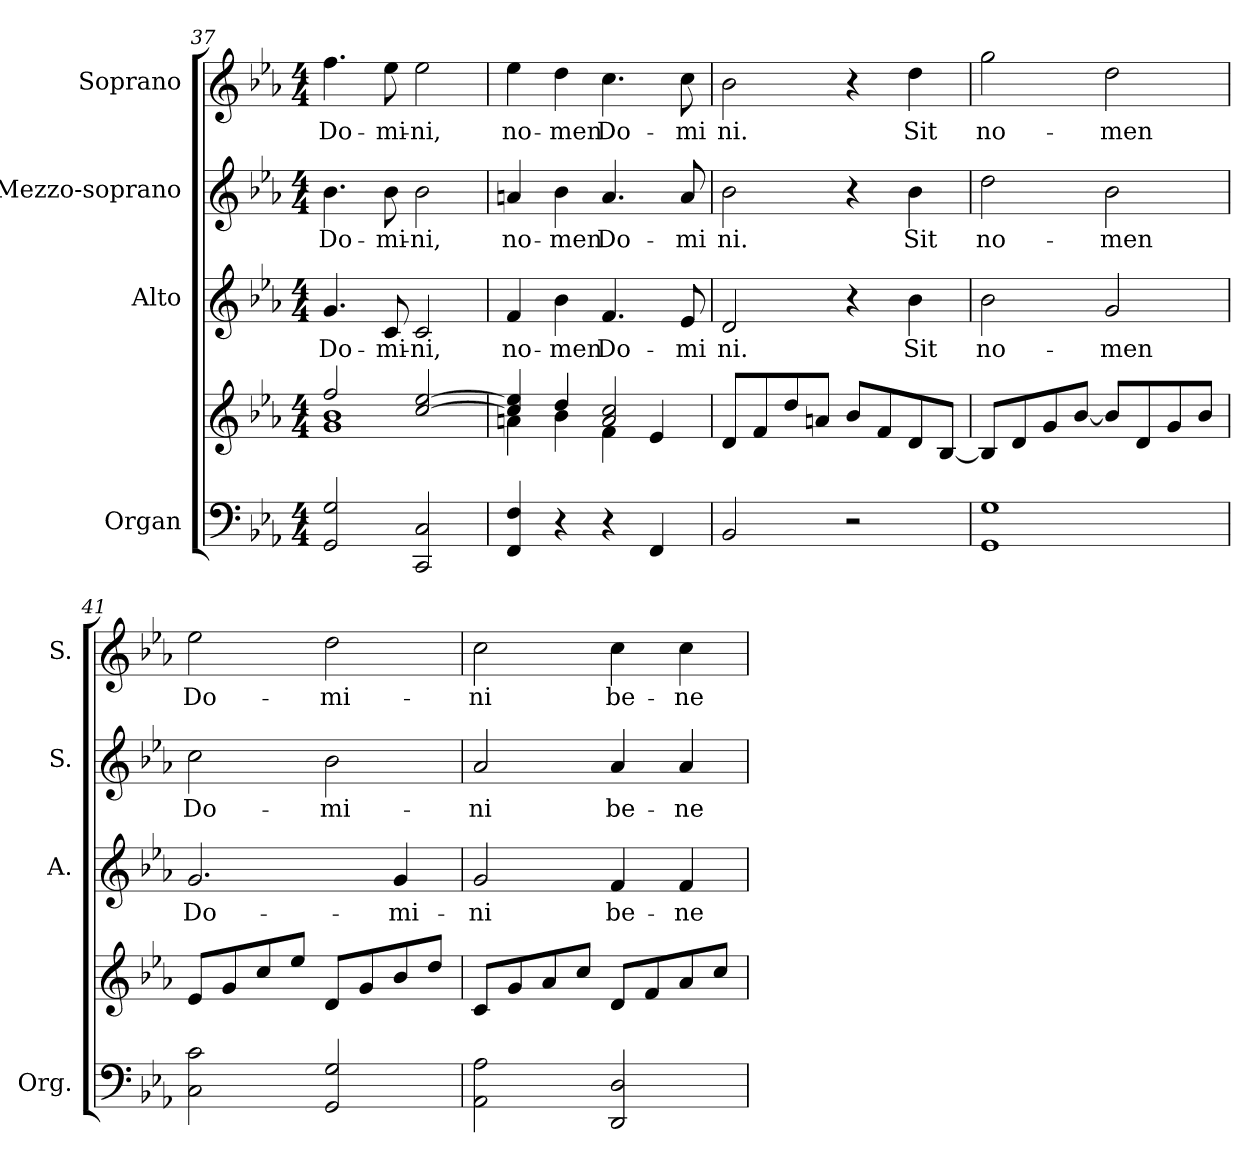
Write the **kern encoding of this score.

**kern	**kern	**kern	**text	**kern	**text	**kern	**text
*part4	*part4	*part3	*part3	*part2	*part2	*part1	*part1
*staff5	*staff4	*staff3	*staff3	*staff2	*staff2	*staff1	*staff1
*I"Organ	*	*I"Alto	*	*I"Mezzo-soprano	*	*I"Soprano	*
*I'Org.	*	*I'A.	*	*I'S.	*	*I'S.	*
!!LO:LB:g=z
*clefF4	*clefG2	*clefG2	*	*clefG2	*	*clefG2	*
*k[b-e-a-]	*k[b-e-a-]	*k[b-e-a-]	*	*k[b-e-a-]	*	*k[b-e-a-]	*
*E-:	*E-:	*E-:	*	*E-:	*	*E-:	*
*M4/4	*M4/4	*M4/4	*	*M4/4	*	*M4/4	*
=37	=37	=37	=37	=37	=37	=37	=37
*	*^	*	*	*	*	*	*
!	!	!	!	!LO:LY:b:color=#000000	!	!	!	!
!	!	!	!	!	!	!LO:LY:b:color=#000000	!	!
!	!	!	!	!	!	!	!	!LO:LY:b:color=#000000
2GGi/ 2Gi	2ffi/	1gi 1b-i	4.gi/	Do-	4.b-i\	Do-	4.ffi\	Do-
!	!	!	!	!LO:LY:b:color=#000000	!	!	!	!
!	!	!	!	!	!	!LO:LY:b:color=#000000	!	!
!	!	!	!	!	!	!	!	!LO:LY:b:color=#000000
.	.	.	8ci/	-mi-	8b-i\	-mi-	8ee-i\	-mi-
!	!	!	!	!LO:LY:b:color=#000000	!	!	!	!
!	!	!	!	!	!	!LO:LY:b:color=#000000	!	!
!	!	!	!	!	!	!	!	!LO:LY:b:color=#000000
2CCi/ 2Ci	[2cci/ [2ee-i	.	2ci/	-ni,	2b-i\	-ni,	2ee-i\	-ni,
=38	=38	=38	=38	=38	=38	=38	=38	=38
!	!	!	!	!LO:LY:b:color=#000000	!	!	!	!
!	!	!	!	!	!	!LO:LY:b:color=#000000	!	!
!	!	!	!	!	!	!	!	!LO:LY:b:color=#000000
4FFi/ 4Fi	4cci/] 4ee-i]	4ani\	4fi/	no-	4ani/	no-	4ee-i\	no-
!	!	!	!	!LO:LY:b:color=#000000	!	!	!	!
!	!	!	!	!	!	!LO:LY:b:color=#000000	!	!
!	!	!	!	!	!	!	!	!LO:LY:b:color=#000000
4r	4ddi/	4b-i\	4b-i\	-men	4b-i\	-men	4ddi\	-men
!	!	!	!	!LO:LY:b:color=#000000	!	!	!	!
!	!	!	!	!	!	!LO:LY:b:color=#000000	!	!
!	!	!	!	!	!	!	!	!LO:LY:b:color=#000000
4r	2ai/ 2cci	4fi\	4.fi/	Do-	4.ai/	Do-	4.cci\	Do-
4FFi/	.	4e-i/	.	.	.	.	.	.
!	!	!	!	!LO:LY:b:color=#000000	!	!	!	!
!	!	!	!	!	!	!LO:LY:b:color=#000000	!	!
!	!	!	!	!	!	!	!	!LO:LY:b:color=#000000
.	.	.	8e-i/	-mi	8ai/	-mi	8cci\	-mi
*	*v	*v	*	*	*	*	*	*
=39	=39	=39	=39	=39	=39	=39	=39
!	!	!	!LO:LY:b:color=#000000	!	!	!	!
!	!	!	!	!	!LO:LY:b:color=#000000	!	!
!	!	!	!	!	!	!	!LO:LY:b:color=#000000
2BB-i/	8di/L	2di/	ni.	2b-i\	ni.	2b-i\	ni.
.	8fi/	.	.	.	.	.	.
.	8ddi/	.	.	.	.	.	.
.	8ani/J	.	.	.	.	.	.
2r	8b-i/L	4r	.	4r	.	4r	.
.	8fi/	.	.	.	.	.	.
!	!	!	!LO:LY:b:color=#000000	!	!	!	!
!	!	!	!	!	!LO:LY:b:color=#000000	!	!
!	!	!	!	!	!	!	!LO:LY:b:color=#000000
.	8di/	4b-i\	Sit	4b-i\	Sit	4ddi\	Sit
.	[8B-i/J	.	.	.	.	.	.
=40	=40	=40	=40	=40	=40	=40	=40
!	!	!	!LO:LY:b:color=#000000	!	!	!	!
!	!	!	!	!	!LO:LY:b:color=#000000	!	!
!	!	!	!	!	!	!	!LO:LY:b:color=#000000
1GGi 1Gi	8B-i/L]	2b-i\	no-	2ddi\	no-	2ggi\	no-
.	8di/	.	.	.	.	.	.
.	8gi/	.	.	.	.	.	.
.	[8b-i/J	.	.	.	.	.	.
!	!	!	!LO:LY:b:color=#000000	!	!	!	!
!	!	!	!	!	!LO:LY:b:color=#000000	!	!
!	!	!	!	!	!	!	!LO:LY:b:color=#000000
.	8b-i/L]	2gi/	-men	2b-i\	-men	2ddi\	-men
.	8di/	.	.	.	.	.	.
.	8gi/	.	.	.	.	.	.
.	8b-i/J	.	.	.	.	.	.
=41	=41	=41	=41	=41	=41	=41	=41
!	!	!	!LO:LY:b:color=#000000	!	!	!	!
!	!	!	!	!	!LO:LY:b:color=#000000	!	!
!	!	!	!	!	!	!	!LO:LY:b:color=#000000
2Ci\ 2ci	8e-i/L	2.gi/	Do-	2cci\	Do-	2ee-i\	Do-
.	8gi/	.	.	.	.	.	.
.	8cci/	.	.	.	.	.	.
.	8ee-i/J	.	.	.	.	.	.
!	!	!	!	!	!LO:LY:b:color=#000000	!	!
!	!	!	!	!	!	!	!LO:LY:b:color=#000000
2GGi/ 2Gi	8di/L	.	.	2b-i\	-mi-	2ddi\	-mi-
.	8gi/	.	.	.	.	.	.
!	!	!	!LO:LY:b:color=#000000	!	!	!	!
.	8b-i/	4gi/	-mi-	.	.	.	.
.	8ddi/J	.	.	.	.	.	.
=42	=42	=42	=42	=42	=42	=42	=42
!	!	!	!LO:LY:b:color=#000000	!	!	!	!
!	!	!	!	!	!LO:LY:b:color=#000000	!	!
!	!	!	!	!	!	!	!LO:LY:b:color=#000000
2AA-i\ 2A-i	8ci/L	2gi/	-ni	2a-i/	-ni	2cci\	-ni
.	8gi/	.	.	.	.	.	.
.	8a-i/	.	.	.	.	.	.
.	8cci/J	.	.	.	.	.	.
!	!	!	!LO:LY:b:color=#000000	!	!	!	!
!	!	!	!	!	!LO:LY:b:color=#000000	!	!
!	!	!	!	!	!	!	!LO:LY:b:color=#000000
2DDi/ 2Di	8di/L	4fi/	be-	4a-i/	be-	4cci\	be-
.	8fi/	.	.	.	.	.	.
!	!	!	!LO:LY:b:color=#000000	!	!	!	!
!	!	!	!	!	!LO:LY:b:color=#000000	!	!
!	!	!	!	!	!	!	!LO:LY:b:color=#000000
.	8a-i/	4fi/	-ne-	4a-i/	-ne-	4cci\	-ne-
.	8cci/J	.	.	.	.	.	.
=	=	=	=	=	=	=	=
*-	*-	*-	*-	*-	*-	*-	*-
